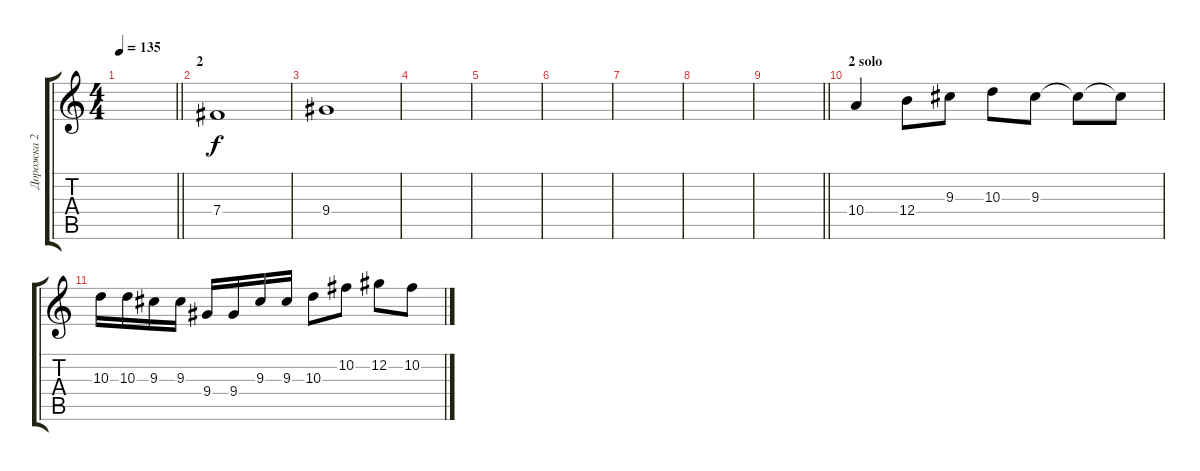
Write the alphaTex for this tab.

\track ("Дорожка 2" "Дорожка 2") {instrument distortionguitar}
\staff {score tabs}
\tuning (Db4 Ab3 E3 B2 Gb2 B1) {hide}
\ts (4 4)
\tempo 135
\clef g2
\barLineRight lightlight
\ks c
|
\section ("" "2")
7.4.1 |
9.4.1 |
|
|
|
|
|
\barLineRight lightlight
|
\section ("" "2 solo")
10.4.4 12.4.8 9.3.8 10.3.8 9.3.8 9.3{t}.8 9.3{t}.8 |
10.3.16 10.3.16 9.3.16 9.3.16 9.4.16 9.4.16 9.3.16 9.3.16 10.3.8 10.2.8 12.2.8 10.2.8
